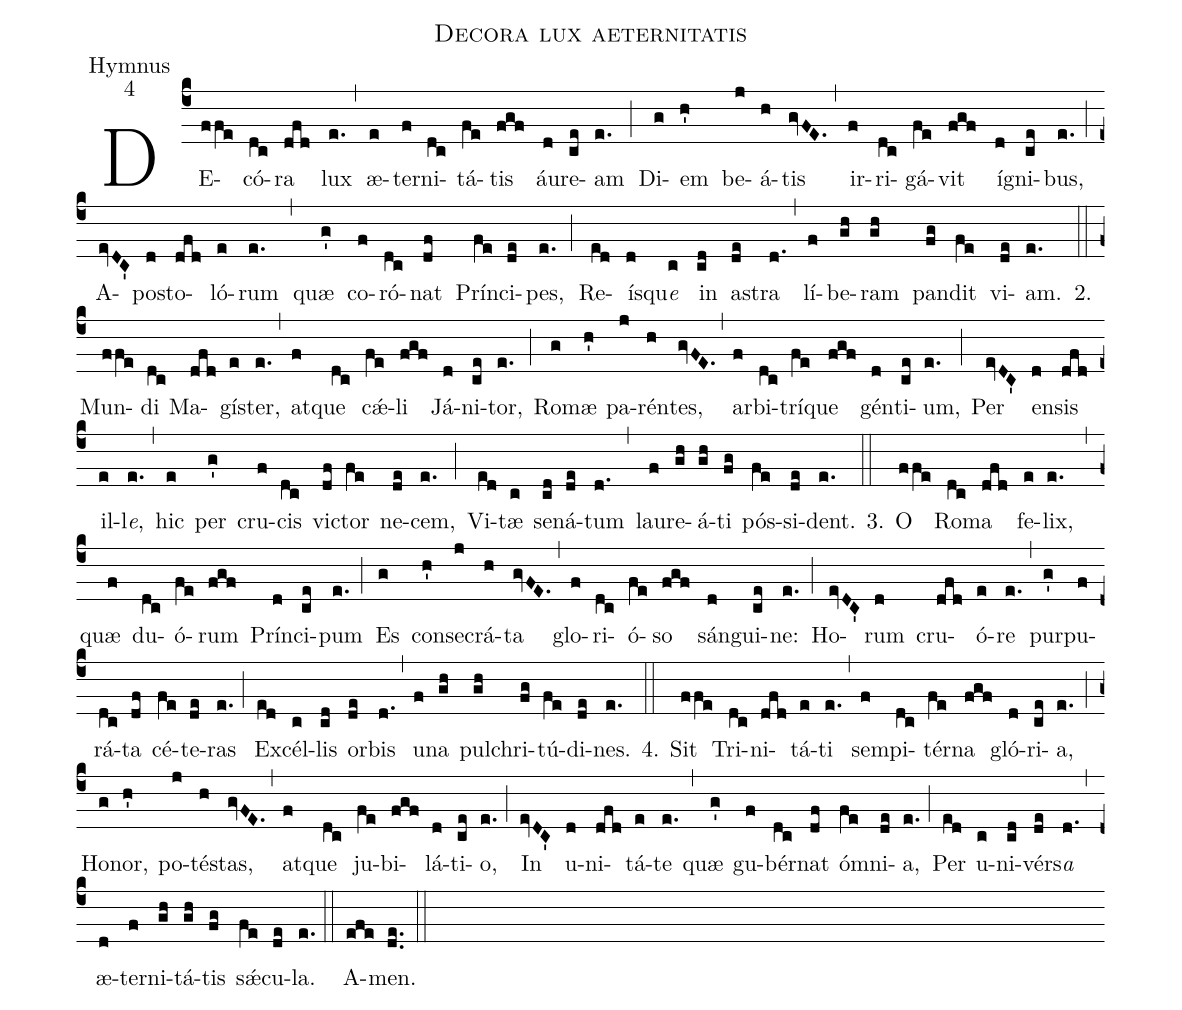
name:Decora lux aeternitatis;
office-part:Hymnus;
mode:4;
%%
(c4) DE(ffe)có(dc)ra(dfd) lux(e.) (,) æ(e)ter(f)ni(dc)tá(fe)tis(fgf) áu(d)re(ce)am(e.) (;)
Di(g)em(h') be(j)á(h)tis(gvFE.) (,) ir(f)ri(dc)gá(fe)vit(fgf) í(d)gni(ce)bus,(e.) (;)
A(evDC')po(d)sto(dfd)ló(e)rum(e.) (,) quæ(g') co(f)ró(dc)nat(df) Prín(fe)ci(de)pes,(e.) (;)
Re(ed)í(d)squ<i>e</i>(c) in(cd) a(de)stra(d.) (,) lí(f)be(gh)ram(gh) pan(fg)dit(fe) vi(de)am.(e.)

2.(::) Mun(ffe)di(dc) Ma(dfd)gí(e)ster,(e.) (,) at(f)que(dc) c<sp>'æ</sp>(fe)li(fgf) Já(d)ni(ce)tor,(e.) (;)
Ro(g)mæ(h') pa(j)rén(h)tes,(gvFE.) (,) ar(f)bi(dc)trí(fe)que(fgf) gén(d)ti(ce)um,(e.) (;)
Per(evDC') en(d)sis(dfd) il(e)l<i>e</i>,(e.) (,) hic(e) per(g') cru(f)cis(dc) vi(df)ctor(fe) ne(de)cem,(e.) (;)
Vi(ed)tæ(c) se(cd)ná(de)tum(d.) (,) lau(f)re(gh)á(gh)ti(fg) pós(fe)si(de)dent.(e.)

3.(::) O(ffe) Ro(dc)ma(dfd) fe(e)lix,(e.) (,) quæ(f) du(dc)ó(fe)rum(fgf) Prín(d)ci(ce)pum(e.) (;)
Es(g) con(h')se(j)crá(h)ta(gvFE.) (,) glo(f)ri(dc)ó(fe)so(fgf) sán(d)gui(ce)ne:(e.) (;)
Ho(evDC')rum(d) cru(dfd)ó(e)re(e.) (,) pur(g')pu(f)rá(dc)ta(df) cé(fe)te(de)ras(e.) (;)
Ex(ed)cél(c)lis(cd) or(de)bis(d.) (,) u(f)na(gh) pul(gh)chri(fg)tú(fe)di(de)nes.(e.)

4.(::) Sit(ffe) Tri(dc)ni(dfd)tá(e)ti(e.) (,) sem(f)pi(dc)tér(fe)na(fgf) gló(d)ri(ce)a,(e.) (;)
Ho(g)nor,(h') po(j)té(h)stas,(gvFE.) (,) at(f)que(dc) ju(fe)bi(fgf)lá(d)ti(ce)o,(e.) (;)
In(evDC') u(d)ni(dfd)tá(e)te(e.) (,) quæ(g') gu(f)bér(dc)nat(df) ó(fe)mni(de)a,(e.) (;)
Per(ed) u(c)ni(cd)vér(de)s<i>a</i>(d.) (,) æ(d)ter(f)ni(gh)tá(gh)tis(fg) s<sp>'æ</sp>(fe)cu(de)la.(e.) (::)

A(efe)men.(de..) (::)
